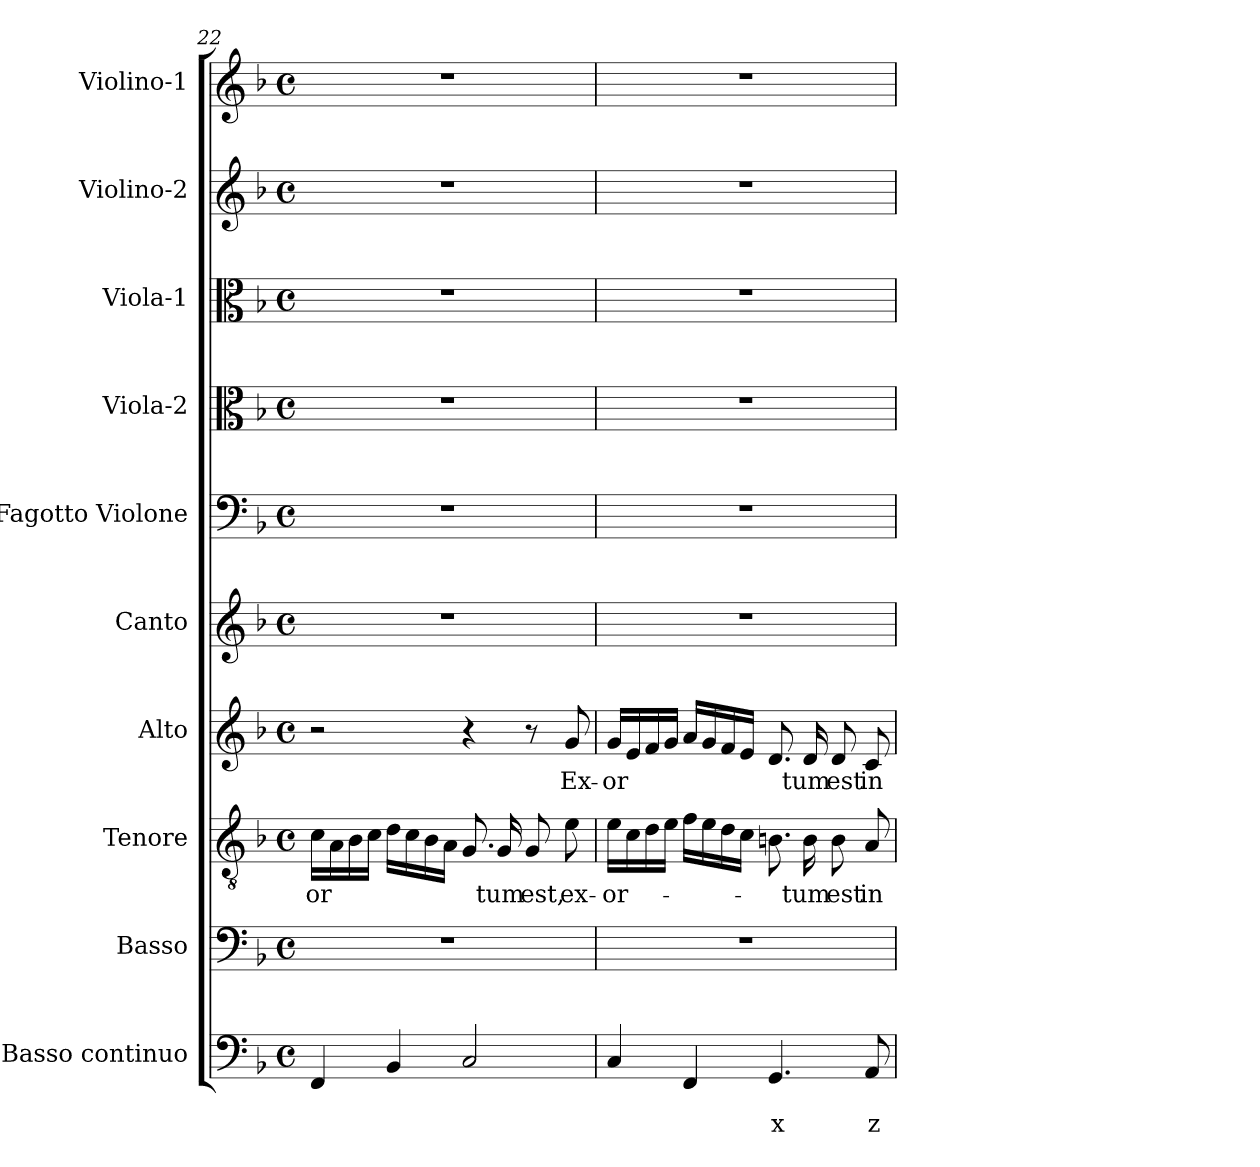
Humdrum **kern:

**kern	**text	**text	**kern	**kern	**text	**kern	**text	**kern	**kern	**kern	**kern	**kern	**kern
*part10	*part10	*part10	*part9	*part8	*part8	*part7	*part7	*part6	*part5	*part4	*part3	*part2	*part1
*staff10	*staff10	*staff10	*staff9	*staff8	*staff8	*staff7	*staff7	*staff6	*staff5	*staff4	*staff3	*staff2	*staff1
*I"Basso continuo	*	*	*I"Basso	*I"Tenore	*	*I"Alto	*	*I"Canto	*I"Fagotto Violone	*I"Viola-2	*I"Viola-1	*I"Violino-2	*I"Violino-1
*I'BC	*	*	*I'B	*I'T	*	*I'A	*	*I'C	*I'Fg	*I'Va2	*I'Va1	*I'Vi2	*I'Vi1
*clefF4	*	*	*clefF4	*clefGv2	*	*clefG2	*	*clefG2	*clefF4	*clefC3	*clefC3	*clefG2	*clefG2
*k[b-]	*	*	*k[b-]	*k[b-]	*	*k[b-]	*	*k[b-]	*k[b-]	*k[b-]	*k[b-]	*k[b-]	*k[b-]
*F:	*	*	*F:	*F:	*	*F:	*	*F:	*F:	*F:	*F:	*F:	*F:
*M4/4	*	*	*M4/4	*M4/4	*	*M4/4	*	*M4/4	*M4/4	*M4/4	*M4/4	*M4/4	*M4/4
*met(c)	*	*	*met(c)	*met(c)	*	*met(c)	*	*met(c)	*met(c)	*met(c)	*met(c)	*met(c)	*met(c)
=22	=22	=22	=22	=22	=22	=22	=22	=22	=22	=22	=22	=22	=22
!	!	!	!	!	!LO:LY:b	!	!	!	!	!	!	!	!
4FF/	.	.	1r	16c\LL	-or	2r	.	1r	1r	1r	1r	1r	1r
.	.	.	.	16A\	.	.	.	.	.	.	.	.	.
.	.	.	.	16B-\	.	.	.	.	.	.	.	.	.
.	.	.	.	16c\JJ	.	.	.	.	.	.	.	.	.
4BB-/	.	.	.	16d\LL	.	.	.	.	.	.	.	.	.
.	.	.	.	16c\	.	.	.	.	.	.	.	.	.
.	.	.	.	16B-\	.	.	.	.	.	.	.	.	.
.	.	.	.	16A\JJ	.	.	.	.	.	.	.	.	.
2C/	.	.	.	8.G/	.	4r	.	.	.	.	.	.	.
!	!	!	!	!	!LO:LY:b	!	!	!	!	!	!	!	!
.	.	.	.	16G/	tum	.	.	.	.	.	.	.	.
!	!	!	!	!	!LO:LY:b	!	!	!	!	!	!	!	!
.	.	.	.	8G/	est,	8r	.	.	.	.	.	.	.
!	!	!	!	!	!LO:LY:b	!	!	!	!	!	!	!	!
!	!	!	!	!	!	!	!LO:LY:b	!	!	!	!	!	!
.	.	.	.	8e\	ex-	8g/	Ex-	.	.	.	.	.	.
!!LO:PB:g=z
=23	=23	=23	=23	=23	=23	=23	=23	=23	=23	=23	=23	=23	=23
!	!	!	!	!	!LO:LY:b	!	!	!	!	!	!	!	!
!	!	!	!	!	!	!	!LO:LY:b	!	!	!	!	!	!
4C/	.	.	1r	16e\LL	-or-	16g/LL	-or	1r	1r	1r	1r	1r	1r
.	.	.	.	16c\	.	16e/	.	.	.	.	.	.	.
.	.	.	.	16d\	.	16f/	.	.	.	.	.	.	.
.	.	.	.	16e\JJ	.	16g/JJ	.	.	.	.	.	.	.
4FF/	.	.	.	16f\LL	.	16a/LL	.	.	.	.	.	.	.
.	.	.	.	16e\	.	16g/	.	.	.	.	.	.	.
.	.	.	.	16d\	.	16f/	.	.	.	.	.	.	.
.	.	.	.	16c\JJ	.	16e/JJ	.	.	.	.	.	.	.
!	!	!LO:LY:b	!	!	!	!	!	!	!	!	!	!	!
4.GG/	.	x	.	8.Bn\	.	8.d/	.	.	.	.	.	.	.
!	!	!	!	!	!LO:LY:b	!	!	!	!	!	!	!	!
!	!	!	!	!	!	!	!LO:LY:b	!	!	!	!	!	!
.	.	.	.	16B\	-tum	16d/	tum	.	.	.	.	.	.
!	!	!	!	!	!LO:LY:b	!	!	!	!	!	!	!	!
!	!	!	!	!	!	!	!LO:LY:b	!	!	!	!	!	!
.	.	.	.	8B\	est	8d/	est	.	.	.	.	.	.
!	!	!LO:LY:b	!	!	!	!	!	!	!	!	!	!	!
!	!	!	!	!	!LO:LY:b	!	!	!	!	!	!	!	!
!	!	!	!	!	!	!	!LO:LY:b	!	!	!	!	!	!
8AA/	.	z	.	8A/	in	8c/	in	.	.	.	.	.	.
=	=	=	=	=	=	=	=	=	=	=	=	=	=
*-	*-	*-	*-	*-	*-	*-	*-	*-	*-	*-	*-	*-	*-
